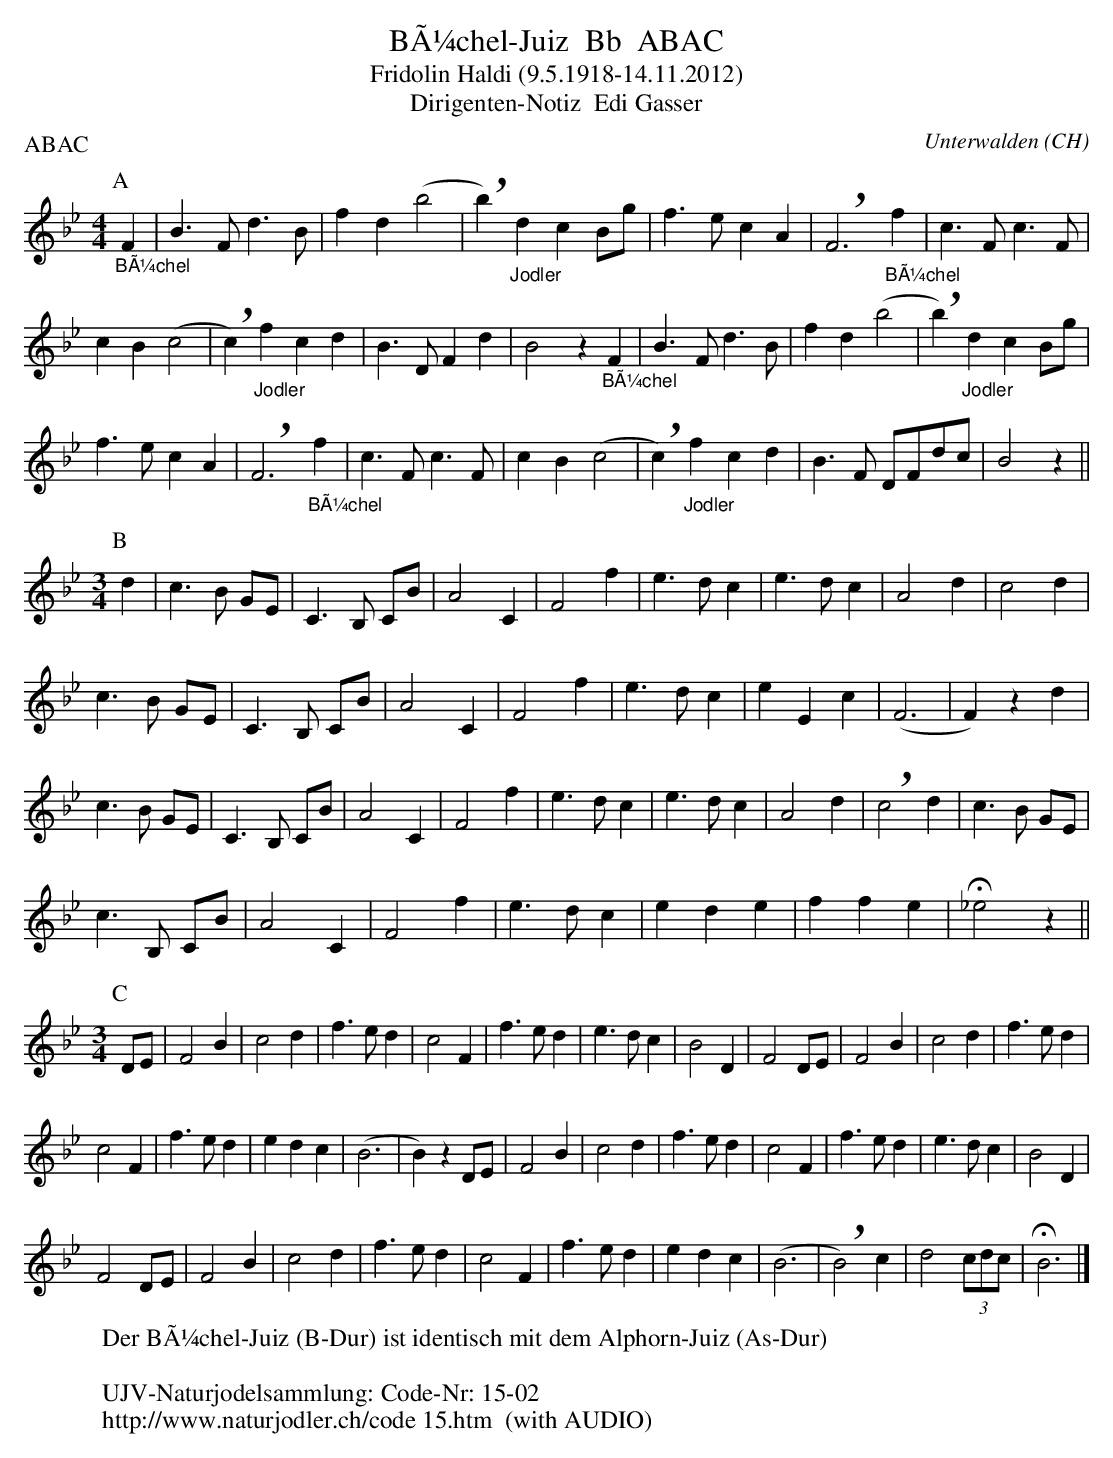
X:1
T:BÃ¼chel-Juiz  Bb  ABAC
T:Fridolin Haldi (9.5.1918-14.11.2012)
T:Dirigenten-Notiz  Edi Gasser
C:Unterwalden (CH)
P:ABAC
M:4/4
L:1/4
K:Bb
[P:A] "_BÃ¼chel" F | B>F d>B | fd (b2 | !breath!b)"_Jodler"dc B/g/ | f>ecA | !breath!F3"_BÃ¼chel"f | c>F c>F |
cB (c2 | !breath!c)"_Jodler"fcd | B>D Fd | B2z "_BÃ¼chel"F | B>F d>B | fd (b2 | !breath!b)"_Jodler"dc B/g/ |
f>ecA | !breath!F3"_BÃ¼chel"f | c>F c>F | cB (c2 | !breath!c)"_Jodler"fcd | B>F D/F/d/c/ | B2z ||
L:1/4
M:3/4
[P:B]  d | c>B G/E/ | C>B, C/B/ | A2 C | F2  f | e>d c | e>d  c | A2 d | c2 d |
c>B G/E/ | C>B, C/B/ | A2 C | F2  f | e>d c | eEc | (F3 | F)zd |
c>B G/E/ | C>B, C/B/ | A2 C | F2  f | e>d c | e>dc | A2d | !breath!c2d | c>B G/E/ |
c>B, C/B/ | A2C | F2f | e>dc | ede | ffe | !fermata!_e2z ||
M:3/4
[P:C] D/E/ | F2B | c2d | f>ed | c2F | f>ed | e>dc | B2D | F2D/E/ | F2B | c2d | f>ed |
c2F | f>ed | edc | (B3 | B)zD/E/ | F2B | c2d | f>ed | c2F | f>ed | e>dc | B2D |
F2D/E/ | F2B | c2d | f>ed | c2F | f>ed | edc | (B3 | !breath!B2)c | d2 (3c/d/c/ | !fermata!B3 |]
W:Der BÃ¼chel-Juiz (B-Dur) ist identisch mit dem Alphorn-Juiz (As-Dur)
W:
W:UJV-Naturjodelsammlung: Code-Nr: 15-02
W:http://www.naturjodler.ch/code 15.htm  (with AUDIO)
